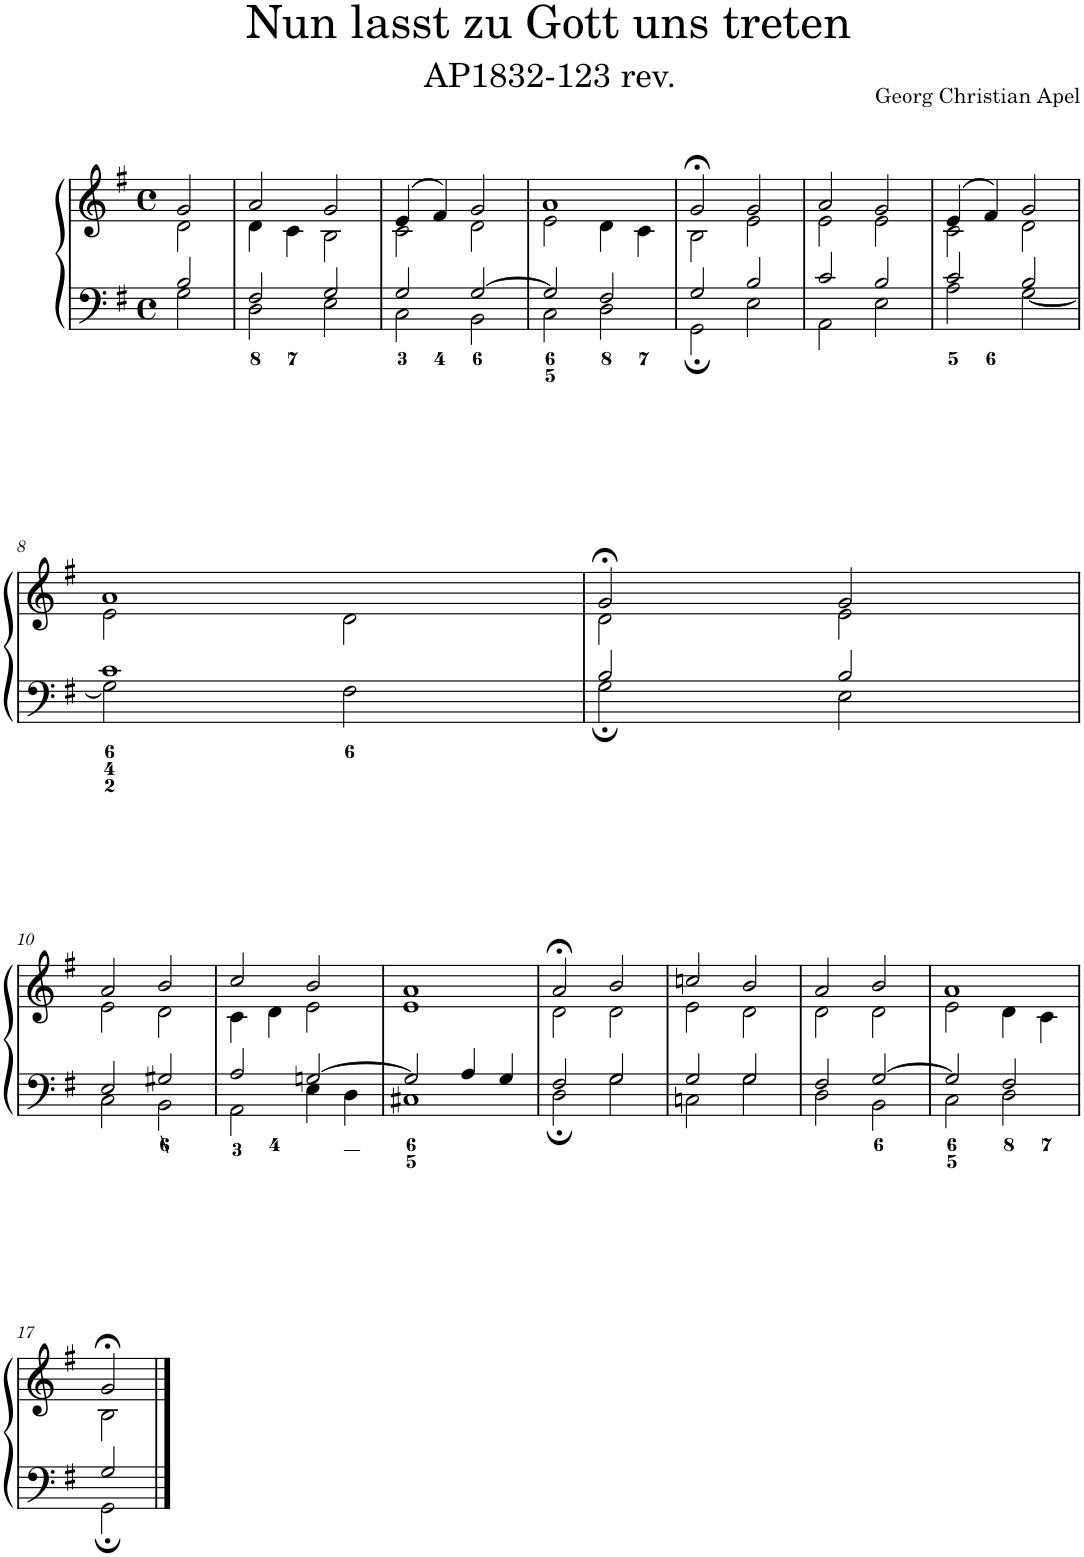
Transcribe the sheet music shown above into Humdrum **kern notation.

**kern	**kern
*part1	*part1
*staff2	*staff1
*I"Piano	*
*I'Pno.	*
*clefF4	*clefG2
*k[f#]	*k[f#]
*M4/4	*M4/4
*met(c)	*met(c)
=1	=1
*^	*^
2B/	2G\	2g/	2d\
=2	=2	=2	=2
2F#/	2D\	2a/	4d\
.	.	.	4c\
2G/	2E\	2g/	2B\
=3	=3	=3	=3
2G/	2C\	(4e/	2c\
.	.	4f#/)	.
[2G/	2BB\	2g/	2d\
=4	=4	=4	=4
2G/]	2C\	1a	2e\
2F#/	2D\	.	4d\
.	.	.	4c\
=5	=5	=5	=5
2G/	2GG;\	2g;</	2B\
2B/	2E\	2g/	2e\
=6	=6	=6	=6
2c/	2AA\	2a/	2e\
2B/	2E\	2g/	2e\
=7	=7	=7	=7
2c/	2A\	(4e/	2c\
.	.	4f#/)	.
2B/	[2G\	2g/	2d\
!!LO:LB:g=z	!!
=8	=8	=8	=8
1c	2G\]	1a	2e\
.	2F#\	.	2d\
=9	=9	=9	=9
2B/	2G;\	2g;</	2d\
2B/	2E\	2g/	2e\
!!LO:LB:g=z	!!
=10	=10	=10	=10
2E/	2C\	2a/	2e\
2G#X/	2BB\	2b/	2d\
=11	=11	=11	=11
2A/	2AA\	2cc/	4c\
.	.	.	4d\
[2Gn/	4E\	2b/	2e\
.	4D\	.	.
=12	=12	=12	=12
2G/]	1C#X	1a	1e
4A/	.	.	.
4G/	.	.	.
=13	=13	=13	=13
2F#/	2D;\	2a;</	2d\
2G/	2G\	2b/	2d\
=14	=14	=14	=14
2G/	2Cn\	2ccn/	2e\
2G/	2G\	2b/	2d\
=15	=15	=15	=15
2F#/	2D\	2a/	2d\
[2G/	2BB\	2b/	2d\
=16	=16	=16	=16
2G/]	2C\	1a	2e\
2F#/	2D\	.	4d\
.	.	.	4c\
!!LO:LB:g=z	!!
=17	=17	=17	=17
2G/	2GG;\	2g;</	2B\
*v	*v	*	*
*	*v	*v
==	==
*-	*-
